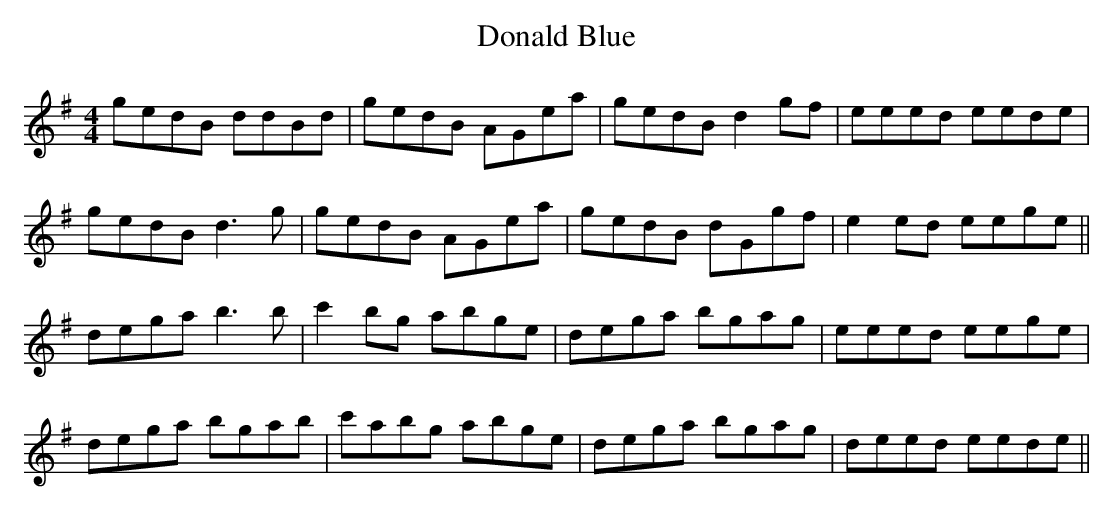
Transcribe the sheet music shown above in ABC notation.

X:1
T: Donald Blue
M: 4/4
L: 1/8
K: Gmaj
gedB ddBd|gedB AGea|gedB d2gf|eeed eede|
gedB d3g|gedB AGea|gedB dGgf|e2ed eege||
dega b3b|c'2bg abge|dega bgag|eeed eege|
dega bgab|c'abg abge|dega bgag|deed eede||
